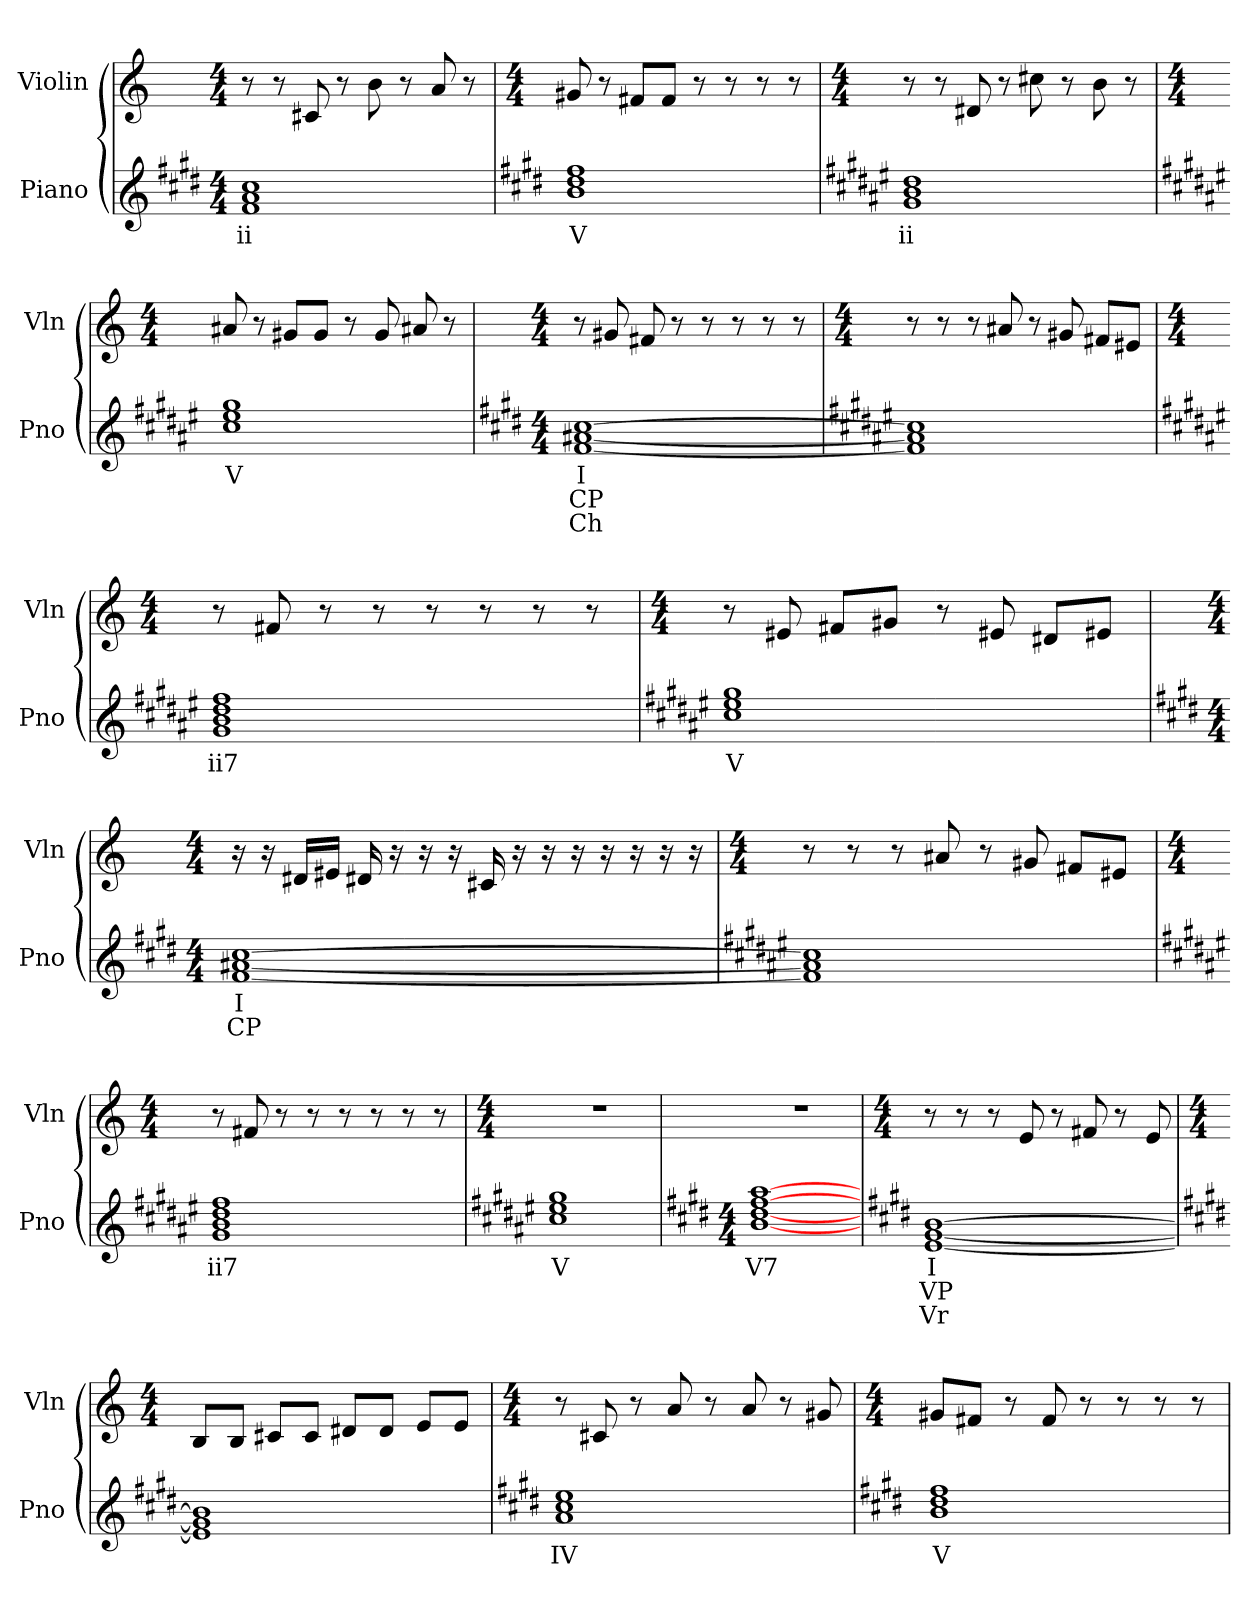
**kern	**text	**text	**text	**kern
*part2	*part2	*part2	*part2	*part1
*staff2	*staff2	*staff2	*staff2	*staff1
*I"Piano	*	*	*	*I"Violin
*I'Pno	*	*	*	*I'Vln
*k[f#c#g#d#]	*	*	*	*
*E:	*	*	*	*
*M4/4	*	*	*	*M4/4
=	=	=	=	=
1f# 1a 1cc#	ii	.	.	8r
.	.	.	.	8r
.	.	.	.	8c#X
.	.	.	.	8r
.	.	.	.	8b
.	.	.	.	8r
.	.	.	.	8a
.	.	.	.	8r
=	=	=	=	=
*k[f#c#g#d#]	*	*	*	*
*E:	*	*	*	*
*	*	*	*	*M4/4
1b 1dd# 1ff#	V	.	.	8g#X
.	.	.	.	8r
.	.	.	.	8f#XL
.	.	.	.	8f#J
.	.	.	.	8r
.	.	.	.	8r
.	.	.	.	8r
.	.	.	.	8r
=	=	=	=	=
*k[f#c#g#d#a#e#]	*	*	*	*
*F#:	*	*	*	*
*	*	*	*	*M4/4
1g# 1b 1dd#	ii	.	.	8r
.	.	.	.	8r
.	.	.	.	8d#X
.	.	.	.	8r
.	.	.	.	8cc#X
.	.	.	.	8r
.	.	.	.	8b
.	.	.	.	8r
=	=	=	=	=
*k[f#c#g#d#a#e#]	*	*	*	*
*F#:	*	*	*	*
*	*	*	*	*M4/4
1cc# 1ee# 1gg#	V	.	.	8a#X
.	.	.	.	8r
.	.	.	.	8g#XL
.	.	.	.	8g#J
.	.	.	.	8r
.	.	.	.	8g#
.	.	.	.	8a#X
.	.	.	.	8r
=	=	=	=	=
*k[f#c#g#d#]	*	*	*	*
*E:	*	*	*	*
*M4/4	*	*	*	*M4/4
[1f# [1a#X [1cc#	I	CP	Ch	8r
.	.	.	.	8g#X
.	.	.	.	8f#X
.	.	.	.	8r
.	.	.	.	8r
.	.	.	.	8r
.	.	.	.	8r
.	.	.	.	8r
=	=	=	=	=
*k[f#c#g#d#a#e#]	*	*	*	*
*F#:	*	*	*	*
*	*	*	*	*M4/4
1f#] 1a#] 1cc#]	.	.	.	8r
.	.	.	.	8r
.	.	.	.	8r
.	.	.	.	8a#X
.	.	.	.	8r
.	.	.	.	8g#X
.	.	.	.	8f#XL
.	.	.	.	8e#XJ
=	=	=	=	=
*k[f#c#g#d#a#e#]	*	*	*	*
*F#:	*	*	*	*
*	*	*	*	*M4/4
1g# 1b 1dd# 1ff#	ii7	.	.	8r
.	.	.	.	8f#X
.	.	.	.	8r
.	.	.	.	8r
.	.	.	.	8r
.	.	.	.	8r
.	.	.	.	8r
.	.	.	.	8r
=	=	=	=	=
*k[f#c#g#d#a#e#]	*	*	*	*
*F#:	*	*	*	*
*	*	*	*	*M4/4
1cc# 1ee# 1gg#	V	.	.	8r
.	.	.	.	8e#X
.	.	.	.	8f#XL
.	.	.	.	8g#XJ
.	.	.	.	8r
.	.	.	.	8e#X
.	.	.	.	8d#XL
.	.	.	.	8e#XJ
=	=	=	=	=
*k[f#c#g#d#]	*	*	*	*
*E:	*	*	*	*
*M4/4	*	*	*	*M4/4
[1f# [1a#X [1cc#	I	CP	.	16r
.	.	.	.	16r
.	.	.	.	16d#XLL
.	.	.	.	16e#XJJ
.	.	.	.	16d#X
.	.	.	.	16r
.	.	.	.	16r
.	.	.	.	16r
.	.	.	.	16c#X
.	.	.	.	16r
.	.	.	.	16r
.	.	.	.	16r
.	.	.	.	16r
.	.	.	.	16r
.	.	.	.	16r
.	.	.	.	16r
=	=	=	=	=
*k[f#c#g#d#a#e#]	*	*	*	*
*F#:	*	*	*	*
*	*	*	*	*M4/4
1f#] 1a#] 1cc#]	.	.	.	8r
.	.	.	.	8r
.	.	.	.	8r
.	.	.	.	8a#X
.	.	.	.	8r
.	.	.	.	8g#X
.	.	.	.	8f#XL
.	.	.	.	8e#XJ
=	=	=	=	=
*k[f#c#g#d#a#e#]	*	*	*	*
*F#:	*	*	*	*
*	*	*	*	*M4/4
1g# 1b 1dd# 1ff#	ii7	.	.	8r
.	.	.	.	8f#X
.	.	.	.	8r
.	.	.	.	8r
.	.	.	.	8r
.	.	.	.	8r
.	.	.	.	8r
.	.	.	.	8r
=	=	=	=	=
*k[f#c#g#d#a#e#]	*	*	*	*
*F#:	*	*	*	*
*	*	*	*	*M4/4
1cc# 1ee# 1gg#	V	.	.	1r
=	=	=	=	=
*k[f#c#g#d#]	*	*	*	*
*E:	*	*	*	*
*M4/4	*	*	*	*
[1b [1dd# [1ff# [1aa	V7	.	.	1r
=	=	=	=	=
*k[f#c#g#d#]	*	*	*	*
*E:	*	*	*	*
*	*	*	*	*M4/4
[1e [1g# [1b	I	VP	Vr	8r
.	.	.	.	8r
.	.	.	.	8r
.	.	.	.	8e
.	.	.	.	8r
.	.	.	.	8f#X
.	.	.	.	8r
.	.	.	.	8e
=	=	=	=	=
*k[f#c#g#d#]	*	*	*	*
*E:	*	*	*	*
*	*	*	*	*M4/4
1e] 1g#] 1b]	.	.	.	8BL
.	.	.	.	8BJ
.	.	.	.	8c#XL
.	.	.	.	8c#J
.	.	.	.	8d#XL
.	.	.	.	8d#J
.	.	.	.	8eL
.	.	.	.	8eJ
=	=	=	=	=
*k[f#c#g#d#]	*	*	*	*
*E:	*	*	*	*
*	*	*	*	*M4/4
1a 1cc# 1ee	IV	.	.	8r
.	.	.	.	8c#X
.	.	.	.	8r
.	.	.	.	8a
.	.	.	.	8r
.	.	.	.	8a
.	.	.	.	8r
.	.	.	.	8g#X
=	=	=	=	=
*k[f#c#g#d#]	*	*	*	*
*E:	*	*	*	*
*	*	*	*	*M4/4
1b 1dd# 1ff#	V	.	.	8g#XL
.	.	.	.	8f#XJ
.	.	.	.	8r
.	.	.	.	8f#
.	.	.	.	8r
.	.	.	.	8r
.	.	.	.	8r
.	.	.	.	8r
=	=	=	=	=
*-	*-	*-	*-	*-
